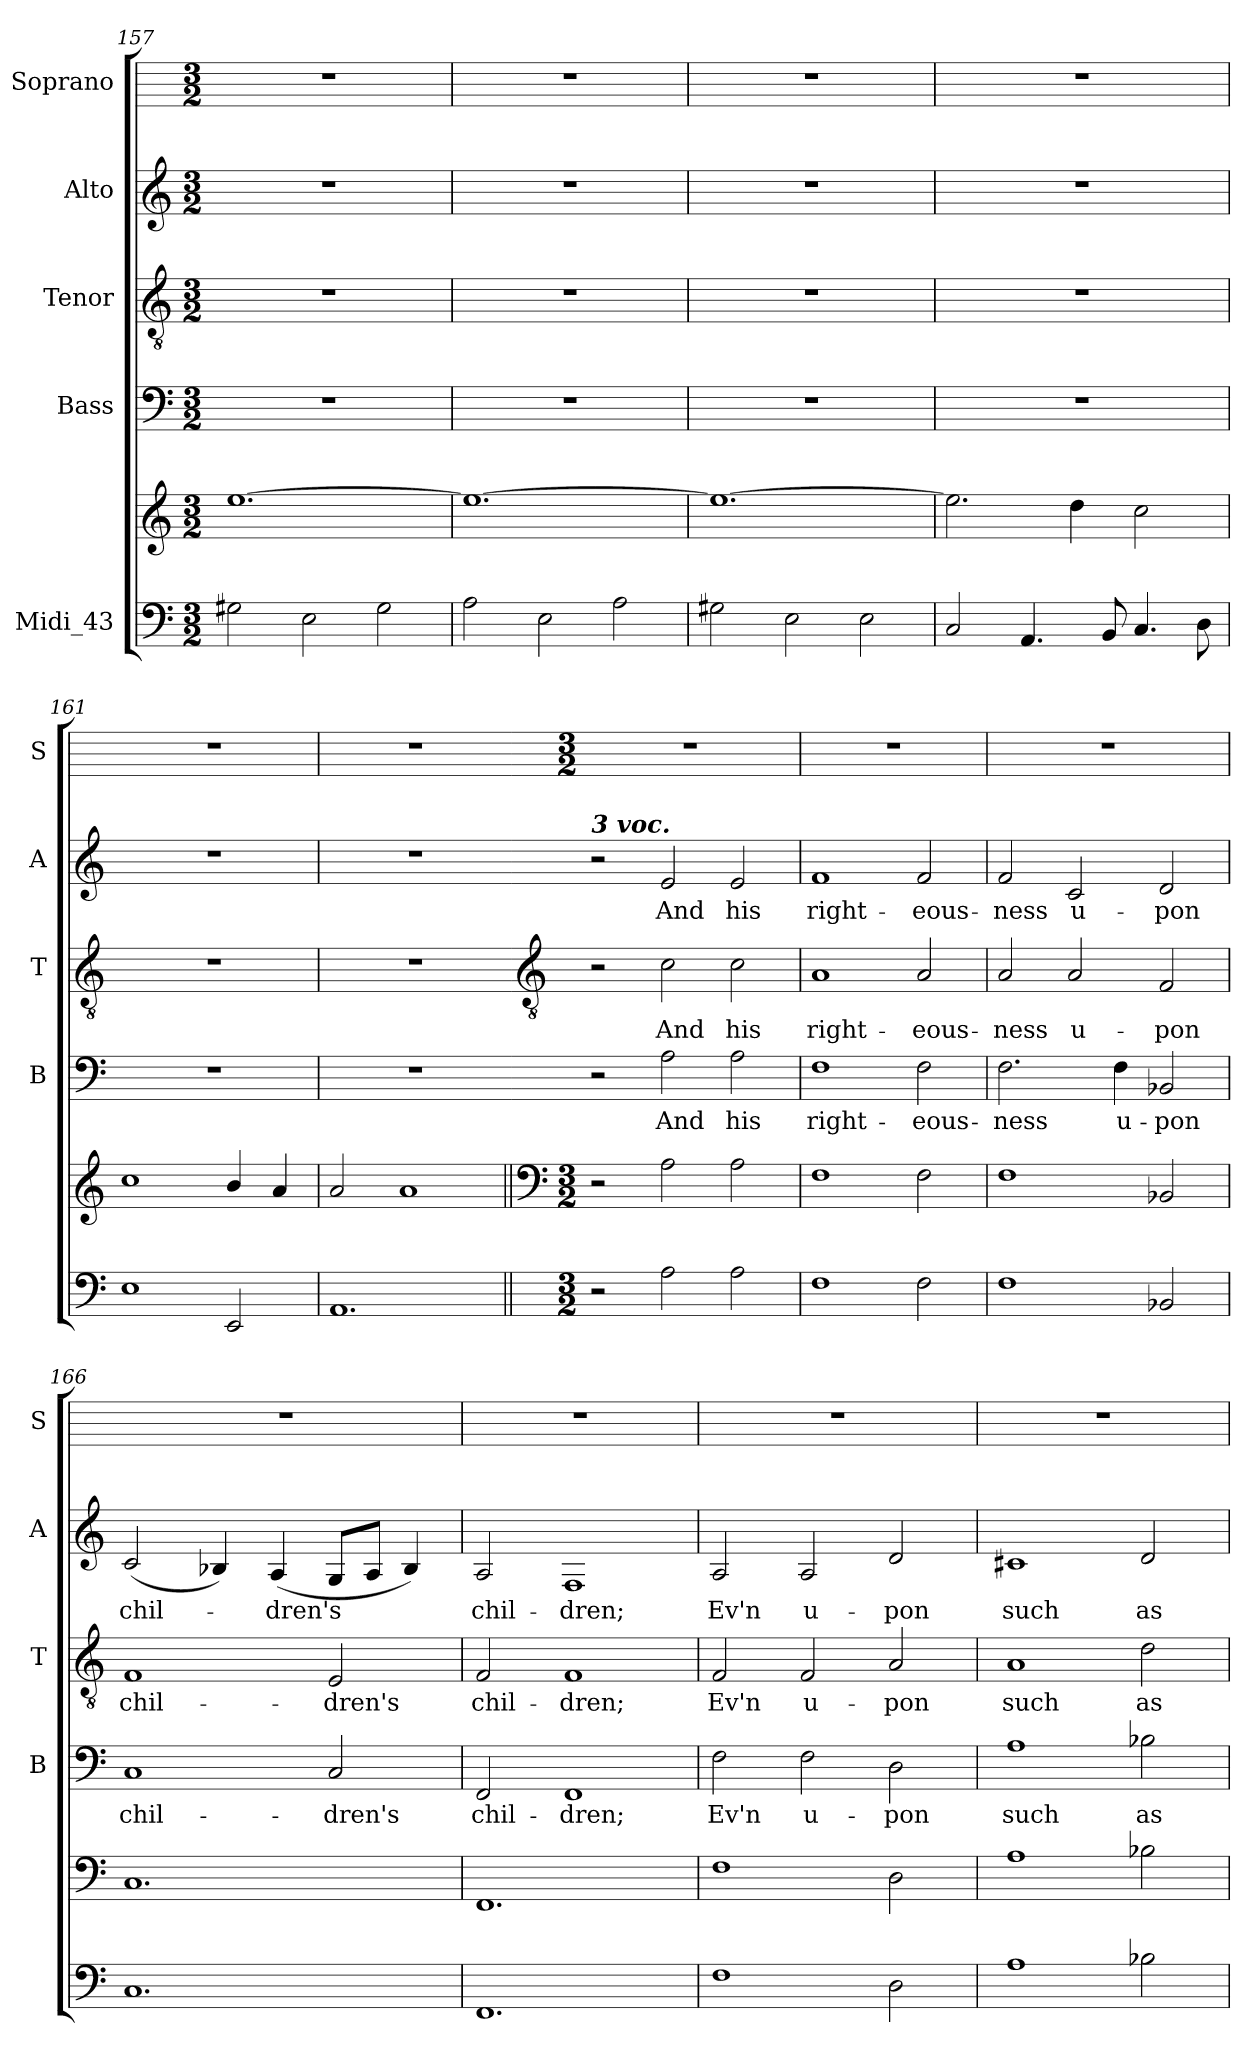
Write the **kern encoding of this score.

**kern	**kern	**kern	**text	**kern	**text	**kern	**text	**kern
*part5	*part5	*part4	*part4	*part3	*part3	*part2	*part2	*part1
*staff6	*staff5	*staff4	*staff4	*staff3	*staff3	*staff2	*staff2	*staff1
*I"Midi_43	*	*I"Bass	*	*I"Tenor	*	*I"Alto	*	*I"Soprano
*	*	*I'B	*	*I'T	*	*I'A	*	*I'S
*clefF4	*clefG2	*clefF4	*	*clefGv2	*	*clefG2	*	*
*k[]	*k[]	*k[]	*	*k[]	*	*k[]	*	*
*C:	*C:	*C:	*	*C:	*	*C:	*	*
*M3/2	*M3/2	*M3/2	*	*M3/2	*	*M3/2	*	*M3/2
=157	=157	=157	=157	=157	=157	=157	=157	=157
!	!	!LO:N:vis=1	!	!LO:N:vis=1	!	!LO:N:vis=1	!	!
2G#X	[1.ee	1.r	.	1.r	.	1.r	.	1.r
2E	.	.	.	.	.	.	.	.
2G#	.	.	.	.	.	.	.	.
=158	=158	=158	=158	=158	=158	=158	=158	=158
!	!	!LO:N:vis=1	!	!LO:N:vis=1	!	!LO:N:vis=1	!	!
2A	1.ee_	1.r	.	1.r	.	1.r	.	1.r
2E	.	.	.	.	.	.	.	.
2A	.	.	.	.	.	.	.	.
=159	=159	=159	=159	=159	=159	=159	=159	=159
!	!	!LO:N:vis=1	!	!LO:N:vis=1	!	!LO:N:vis=1	!	!
2G#X	1.ee_	1.r	.	1.r	.	1.r	.	1.r
2E	.	.	.	.	.	.	.	.
2E	.	.	.	.	.	.	.	.
=160	=160	=160	=160	=160	=160	=160	=160	=160
!	!	!LO:N:vis=1	!	!LO:N:vis=1	!	!LO:N:vis=1	!	!
2C	2.ee]	1.r	.	1.r	.	1.r	.	1.r
4.AA	.	.	.	.	.	.	.	.
.	4dd	.	.	.	.	.	.	.
8BB	.	.	.	.	.	.	.	.
4.C	2cc	.	.	.	.	.	.	.
8D	.	.	.	.	.	.	.	.
=161	=161	=161	=161	=161	=161	=161	=161	=161
!	!	!LO:N:vis=1	!	!LO:N:vis=1	!	!LO:N:vis=1	!	!
1E	1cc	1.r	.	1.r	.	1.r	.	1.r
2EE	4b/	.	.	.	.	.	.	.
.	4a	.	.	.	.	.	.	.
=162	=162	=162	=162	=162	=162	=162	=162	=162
!	!	!LO:N:vis=1	!	!LO:N:vis=1	!	!LO:N:vis=1	!	!
1.AA	2a	1.r	.	1.r	.	1.r	.	1.r
.	1a	.	.	.	.	.	.	.
!!LO:LB:g=z
=163||	=163||	=163||	=163	=163||	=163	=163||	=163	=163
*	*clefF4	*	*	*clefGv2	*	*	*	*
*k[]	*k[]	*	*	*	*	*	*	*
*C:	*C:	*	*	*	*	*	*	*
*M3/2	*M3/2	*	*	*	*	*	*	*M3/2
!	!	!	!	!	!	!LO:TX:a:Bi:t=3 voc.	!	!
2r	2r	2r	.	2r	.	2r	.	1.r
!	!	!	!LO:LY:b	!	!LO:LY:b	!	!LO:LY:b	!
2A	2A	2A	And	2c	And	2e	And	.
!	!	!	!LO:LY:b	!	!LO:LY:b	!	!LO:LY:b	!
2A	2A	2A	his	2c	his	2e	his	.
=164	=164	=164	=164	=164	=164	=164	=164	=164
!	!	!	!LO:LY:b	!	!LO:LY:b	!	!LO:LY:b	!
1F	1F	1F	right-	1A	right-	1f	right-	1.r
!	!	!	!LO:LY:b	!	!LO:LY:b	!	!LO:LY:b	!
2F	2F	2F	-eous-	2A	-eous-	2f	-eous-	.
=165	=165	=165	=165	=165	=165	=165	=165	=165
!	!	!	!LO:LY:b	!	!LO:LY:b	!	!LO:LY:b	!
1F	1F	2.F	-ness	2A	-ness	2f	-ness	1.r
!	!	!	!	!	!LO:LY:b	!	!LO:LY:b	!
.	.	.	.	2A	u-	2c	u-	.
!	!	!	!LO:LY:b	!	!	!	!	!
.	.	4F	u-	.	.	.	.	.
!	!	!	!LO:LY:b	!	!LO:LY:b	!	!LO:LY:b	!
2BB-X	2BB-X	2BB-X	-pon	2F	-pon	2d	-pon	.
=166	=166	=166	=166	=166	=166	=166	=166	=166
!	!	!	!LO:LY:b	!	!LO:LY:b	!	!LO:LY:b	!
1.C	1.C	1C	chil-	1F	chil-	(<2c	chil-	1.r
.	.	.	.	.	.	4B-X)	.	.
!	!	!	!	!	!	!	!LO:LY:b	!
.	.	.	.	.	.	(<4A	dren's	.
!	!	!	!LO:LY:b	!	!LO:LY:b	!	!	!
.	.	2C	-dren's	2E	-dren's	8GL	.	.
.	.	.	.	.	.	8AJ	.	.
.	.	.	.	.	.	4B-)	.	.
=167	=167	=167	=167	=167	=167	=167	=167	=167
!	!	!	!LO:LY:b	!	!LO:LY:b	!	!LO:LY:b	!
1.FF	1.FF	2FF	chil-	2F	chil-	2A	chil-	1.r
!	!	!	!LO:LY:b	!	!LO:LY:b	!	!LO:LY:b	!
.	.	1FF	-dren;	1F	-dren;	1F	-dren;	.
=168	=168	=168	=168	=168	=168	=168	=168	=168
!	!	!	!LO:LY:b	!	!LO:LY:b	!	!LO:LY:b	!
1F	1F	2F	Ev'n	2F	Ev'n	2A	Ev'n	1.r
!	!	!	!LO:LY:b	!	!LO:LY:b	!	!LO:LY:b	!
.	.	2F	u-	2F	u-	2A	u-	.
!	!	!	!LO:LY:b	!	!LO:LY:b	!	!LO:LY:b	!
2D	2D	2D	-pon	2A	-pon	2d	-pon	.
=169	=169	=169	=169	=169	=169	=169	=169	=169
!	!	!	!LO:LY:b	!	!LO:LY:b	!	!LO:LY:b	!
1A	1A	1A	such	1A	such	1c#X	such	1.r
!	!	!	!LO:LY:b	!	!LO:LY:b	!	!LO:LY:b	!
2B-X	2B-X	2B-X	as	2d	as	2d	as	.
=	=	=	=	=	=	=	=	=
*-	*-	*-	*-	*-	*-	*-	*-	*-
